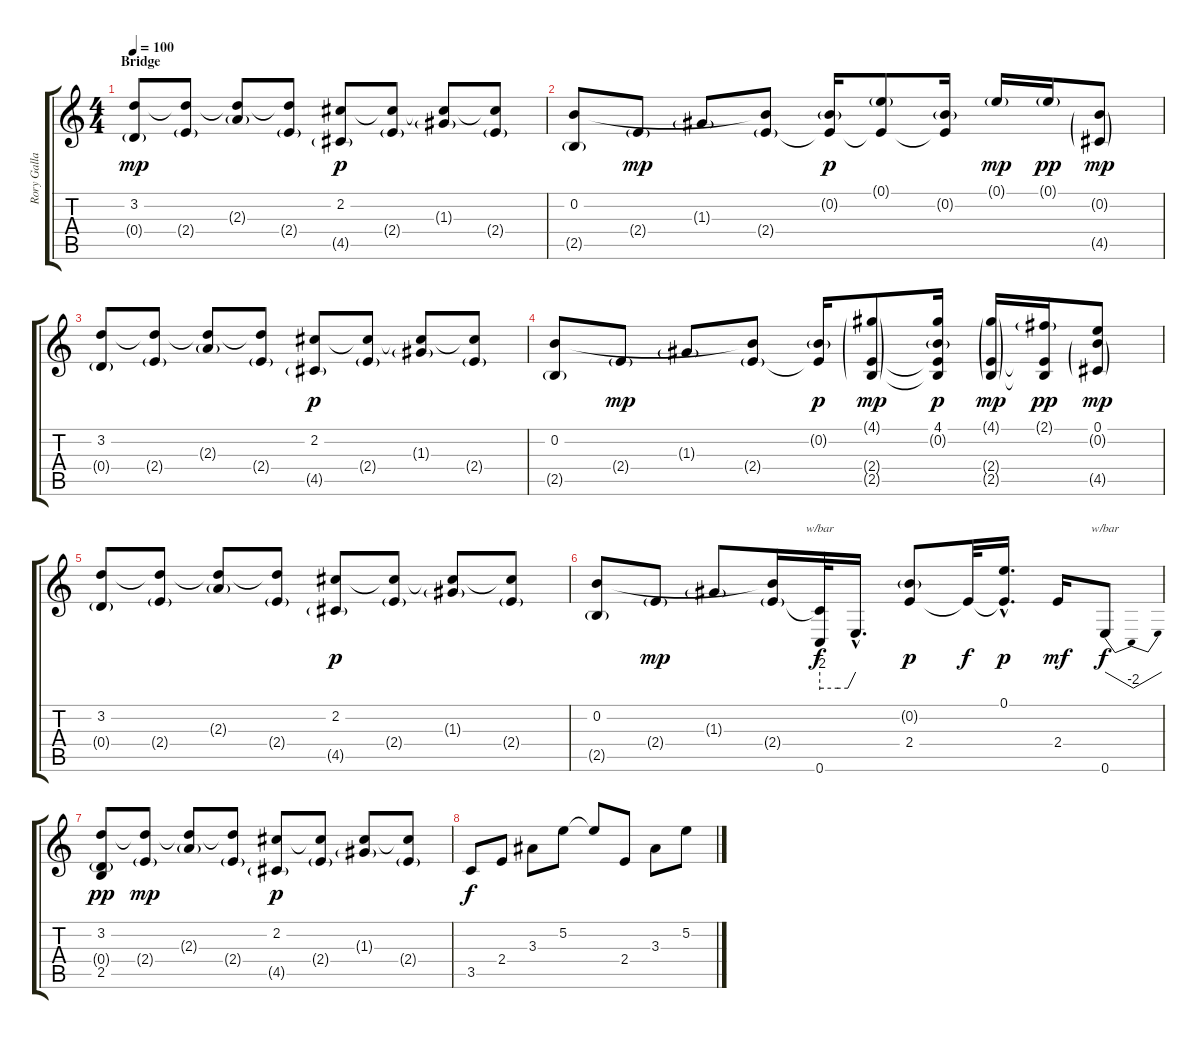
\track ("Rory Gallagher (Rhythm + Solo)" "Rory Galla") {instrument electricguitarclean}
\staff {score tabs}
\tuning (E4 B3 G3 D3 A2 E2) {hide}
\ts (4 4)
\section ("" "Bridge")
\tempo 100
\clef g2
\ks c
(3.2 0.4{g}).8{dy mp} (3.2{t} 2.4{g}).8 (3.2{t} 2.3{g}).8 (3.2{t} 2.4{g}).8 (2.2 4.5{g}).8{dy p} (2.2{t} 2.4{g}).8 (2.2{t} 1.3{g}).8 (2.2{t} 2.4{g}).8 |
(0.2 2.5{g}).8 2.4{g}.8{dy mp} 1.3{g}.8 (0.2{t} 2.4{g}).8 (0.2{g} 2.4{t}).16{dy p} (0.1{g} 2.4{t}).8 (0.2{g} 2.4{t}).16 0.1{g}.16{dy mp} 0.1{g}.16{dy pp} (0.2{g} 4.5{g}).8{dy mp} |
(3.2 0.4{g}).8 (3.2{t} 2.4{g}).8 (3.2{t} 2.3{g}).8 (3.2{t} 2.4{g}).8 (2.2 4.5{g}).8{dy p} (2.2{t} 2.4{g}).8 (2.2{t} 1.3{g}).8 (2.2{t} 2.4{g}).8 |
(0.2 2.5{g}).8 2.4{g}.8{dy mp} 1.3{g}.8 (0.2{t} 2.4{g}).8 (0.2{g} 2.4{t}).16{dy p} (4.1{g} 2.4{g} 2.5{g}).8{dy mp} (4.1 0.2{g} 2.4{t} 2.5{t}).16{dy p} (4.1{g} 2.4{g} 2.5{g}).16{dy mp} (2.1{g} 2.4{t} 2.5{t}).16{dy pp} (0.1 0.2{g} 4.5{g}).8{dy mp} |
(3.2 0.4{g}).8 (3.2{t} 2.4{g}).8 (3.2{t} 2.3{g}).8 (3.2{t} 2.4{g}).8 (2.2 4.5{g}).8{dy p} (2.2{t} 2.4{g}).8 (2.2{t} 1.3{g}).8 (2.2{t} 2.4{g}).8 |
(0.2 2.5{g}).8 2.4{g}.8{dy mp} 1.3{g}.8 (0.2{t} 2.4{g}).16 (2.4{t} 0.6).32{tbe (custom default 0 -8 7 -8 31 -8 47 -8 60 0) dy f} 0.6{hac t}.16{d} (0.2{g} 2.4).8{dy p} 2.4{t}.32{dy f} (0.1{hac} 2.4{hac t}).16{d dy p} 2.4.16{dy mf} 0.6.8{tbe (dip default 0 0 30 -8 60 0) dy f} |
(3.2 0.4{g} 2.5).8{dy pp} (3.2{t} 2.4{g}).8{dy mp} (3.2{t} 2.3{g}).8 (3.2{t} 2.4{g}).8 (2.2 4.5{g}).8{dy p} (2.2{t} 2.4{g}).8 (2.2{t} 1.3{g}).8 (2.2{t} 2.4{g}).8 |
3.5.8{dy f} 2.4.8 3.3.8 5.2.8 5.2{t}.8 2.4.8 3.3.8 5.2.8
